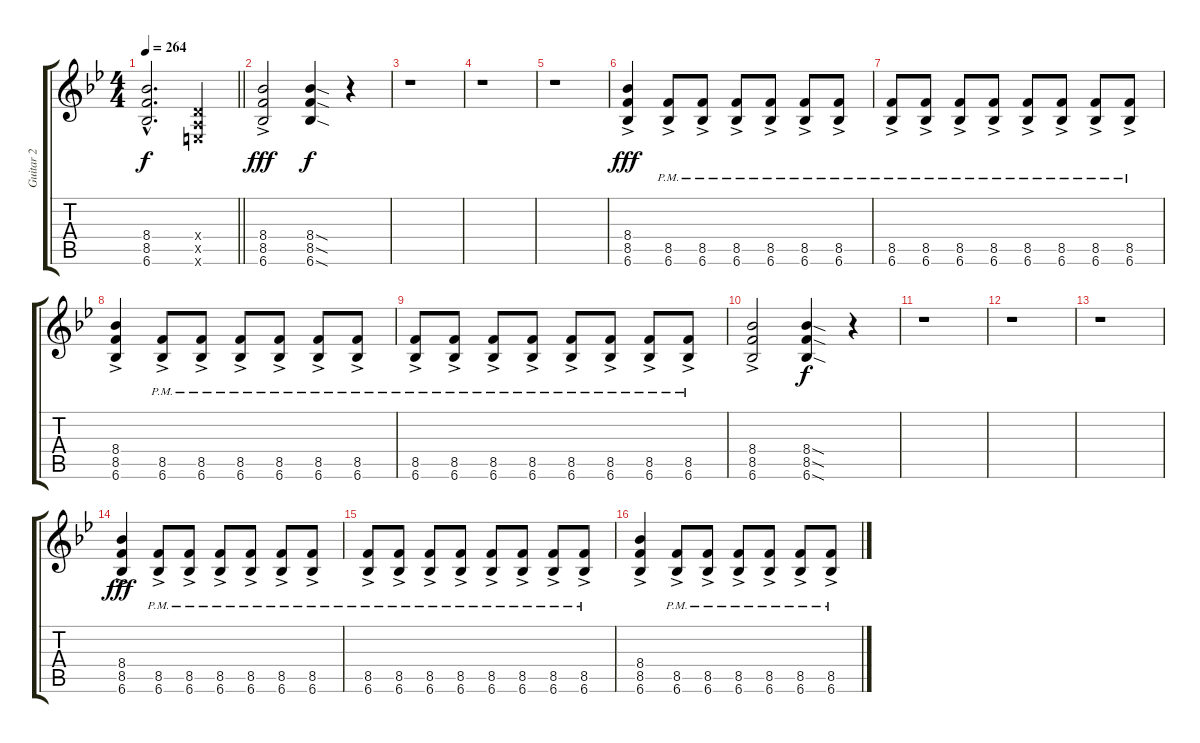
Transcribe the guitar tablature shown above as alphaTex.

\track ("Guitar 2" "Guitar 2") {instrument distortionguitar}
\staff {score tabs}
\tuning (E4 B3 G3 D3 A2 E2) {hide}
\ts (4 4)
\tempo 264
\clef g2
\barLineRight lightlight
\ks gminor
(8.4{hac t} 8.5{hac t} 6.6{hac t}).2{d dy f} (0.4{x} 0.5{x} 0.6{x}).4 |
(8.4{ac} 8.5{ac} 6.6{ac}).2{dy fff} (8.4{sod} 8.5{sod} 6.6{sod}).4{dy f} r.4 |
r.1 |
r.1 |
r.1 |
(8.4{ac} 8.5{ac} 6.6{ac}).4{dy fff} (8.5{pm} 6.6{ac pm}).8 (8.5{pm} 6.6{ac pm}).8 (8.5{pm} 6.6{ac pm}).8 (8.5{pm} 6.6{ac pm}).8 (8.5{pm} 6.6{ac pm}).8 (8.5{pm} 6.6{ac pm}).8 |
(8.5{pm} 6.6{ac pm}).8 (8.5{pm} 6.6{ac pm}).8 (8.5{pm} 6.6{ac pm}).8 (8.5{pm} 6.6{ac pm}).8 (8.5{pm} 6.6{ac pm}).8 (8.5{pm} 6.6{ac pm}).8 (8.5{pm} 6.6{ac pm}).8 (8.5{pm} 6.6{ac pm}).8 |
(8.4{ac} 8.5 6.6{ac}).4 (8.5{pm} 6.6{ac pm}).8 (8.5{pm} 6.6{ac pm}).8 (8.5{pm} 6.6{ac pm}).8 (8.5{pm} 6.6{ac pm}).8 (8.5{pm} 6.6{ac pm}).8 (8.5{pm} 6.6{ac pm}).8 |
(8.5{pm} 6.6{ac pm}).8 (8.5{pm} 6.6{ac pm}).8 (8.5{pm} 6.6{ac pm}).8 (8.5{pm} 6.6{ac pm}).8 (8.5{pm} 6.6{ac pm}).8 (8.5{pm} 6.6{ac pm}).8 (8.5{pm} 6.6{ac pm}).8 (8.5{pm} 6.6{ac pm}).8 |
(8.4{ac} 8.5{ac} 6.6{ac}).2 (8.4{sod} 8.5{sod} 6.6{sod}).4{dy f} r.4 |
r.1 |
r.1 |
r.1 |
(8.4{ac} 8.5{ac} 6.6{ac}).4{dy fff} (8.5{pm} 6.6{ac pm}).8 (8.5{pm} 6.6{ac pm}).8 (8.5{pm} 6.6{ac pm}).8 (8.5{pm} 6.6{ac pm}).8 (8.5{pm} 6.6{ac pm}).8 (8.5{pm} 6.6{ac pm}).8 |
(8.5{pm} 6.6{ac pm}).8 (8.5{pm} 6.6{ac pm}).8 (8.5{pm} 6.6{ac pm}).8 (8.5{pm} 6.6{ac pm}).8 (8.5{pm} 6.6{ac pm}).8 (8.5{pm} 6.6{ac pm}).8 (8.5{pm} 6.6{ac pm}).8 (8.5{pm} 6.6{ac pm}).8 |
(8.4{ac} 8.5{ac} 6.6{ac}).4 (8.5{pm} 6.6{ac pm}).8 (8.5{pm} 6.6{ac pm}).8 (8.5{pm} 6.6{ac pm}).8 (8.5{pm} 6.6{ac pm}).8 (8.5{pm} 6.6{ac pm}).8 (8.5{pm} 6.6{ac pm}).8
